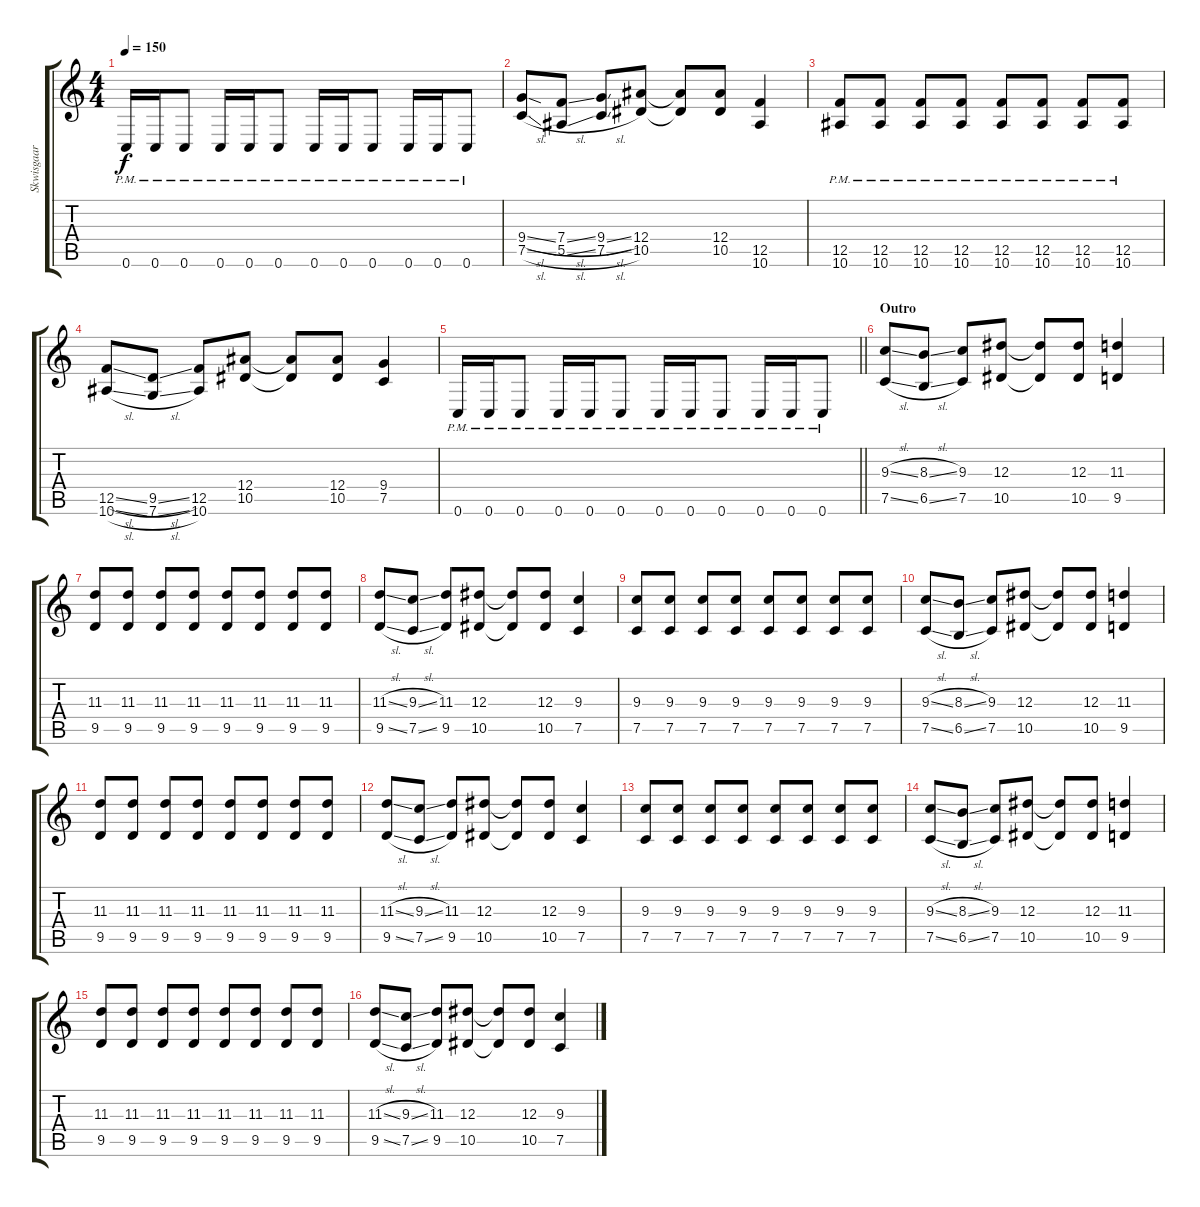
\track ("Skwisgaar Skwigelf (Lead Guitar 1)" "Skwisgaar ") {instrument distortionguitar}
\staff {score tabs}
\tuning (C4 G3 Eb3 Bb2 F2 C2) {hide}
\ts (4 4)
\tempo 150
\clef g2
\ks c
0.6{pm}.16{dy f} 0.6{pm}.16 0.6{pm}.8 0.6{pm}.16 0.6{pm}.16 0.6{pm}.8 0.6{pm}.16 0.6{pm}.16 0.6{pm}.8 0.6{pm}.16 0.6{pm}.16 0.6{pm}.8 |
(9.4{sl} 7.5{sl}).8 (7.4{sl} 5.5{sl}).8 (9.4{sl} 7.5{sl}).8 (12.4 10.5).8 (12.4{t} 10.5{t}).8 (12.4 10.5).8 (12.5 10.6).4 |
(12.5{pm} 10.6{pm}).8 (12.5{pm} 10.6{pm}).8 (12.5{pm} 10.6{pm}).8 (12.5{pm} 10.6{pm}).8 (12.5{pm} 10.6{pm}).8 (12.5{pm} 10.6{pm}).8 (12.5{pm} 10.6{pm}).8 (12.5{pm} 10.6{pm}).8 |
(12.5{sl} 10.6{sl}).8 (9.5{sl} 7.6{sl}).8 (12.5 10.6).8 (12.4 10.5).8 (12.4{t} 10.5{t}).8 (12.4 10.5).8 (9.4 7.5).4 |
\barLineRight lightlight
0.6{pm}.16 0.6{pm}.16 0.6{pm}.8 0.6{pm}.16 0.6{pm}.16 0.6{pm}.8 0.6{pm}.16 0.6{pm}.16 0.6{pm}.8 0.6{pm}.16 0.6{pm}.16 0.6{pm}.8 |
\section ("" "Outro")
(9.3{sl} 7.5{sl}).8 (8.3{sl} 6.5{sl}).8 (9.3 7.5).8 (12.3 10.5).8 (12.3{t} 10.5{t}).8 (12.3 10.5).8 (11.3 9.5).4 |
(11.3 9.5).8 (11.3 9.5).8 (11.3 9.5).8 (11.3 9.5).8 (11.3 9.5).8 (11.3 9.5).8 (11.3 9.5).8 (11.3 9.5).8 |
(11.3{sl} 9.5{sl}).8 (9.3{sl} 7.5{sl}).8 (11.3 9.5).8 (12.3 10.5).8 (12.3{t} 10.5{t}).8 (12.3 10.5).8 (9.3 7.5).4 |
(9.3 7.5).8 (9.3 7.5).8 (9.3 7.5).8 (9.3 7.5).8 (9.3 7.5).8 (9.3 7.5).8 (9.3 7.5).8 (9.3 7.5).8 |
(9.3{sl} 7.5{sl}).8 (8.3{sl} 6.5{sl}).8 (9.3 7.5).8 (12.3 10.5).8 (12.3{t} 10.5{t}).8 (12.3 10.5).8 (11.3 9.5).4 |
(11.3 9.5).8 (11.3 9.5).8 (11.3 9.5).8 (11.3 9.5).8 (11.3 9.5).8 (11.3 9.5).8 (11.3 9.5).8 (11.3 9.5).8 |
(11.3{sl} 9.5{sl}).8 (9.3{sl} 7.5{sl}).8 (11.3 9.5).8 (12.3 10.5).8 (12.3{t} 10.5{t}).8 (12.3 10.5).8 (9.3 7.5).4 |
(9.3 7.5).8 (9.3 7.5).8 (9.3 7.5).8 (9.3 7.5).8 (9.3 7.5).8 (9.3 7.5).8 (9.3 7.5).8 (9.3 7.5).8 |
(9.3{sl} 7.5{sl}).8 (8.3{sl} 6.5{sl}).8 (9.3 7.5).8 (12.3 10.5).8 (12.3{t} 10.5{t}).8 (12.3 10.5).8 (11.3 9.5).4 |
(11.3 9.5).8 (11.3 9.5).8 (11.3 9.5).8 (11.3 9.5).8 (11.3 9.5).8 (11.3 9.5).8 (11.3 9.5).8 (11.3 9.5).8 |
(11.3{sl} 9.5{sl}).8 (9.3{sl} 7.5{sl}).8 (11.3 9.5).8 (12.3 10.5).8 (12.3{t} 10.5{t}).8 (12.3 10.5).8 (9.3 7.5).4
